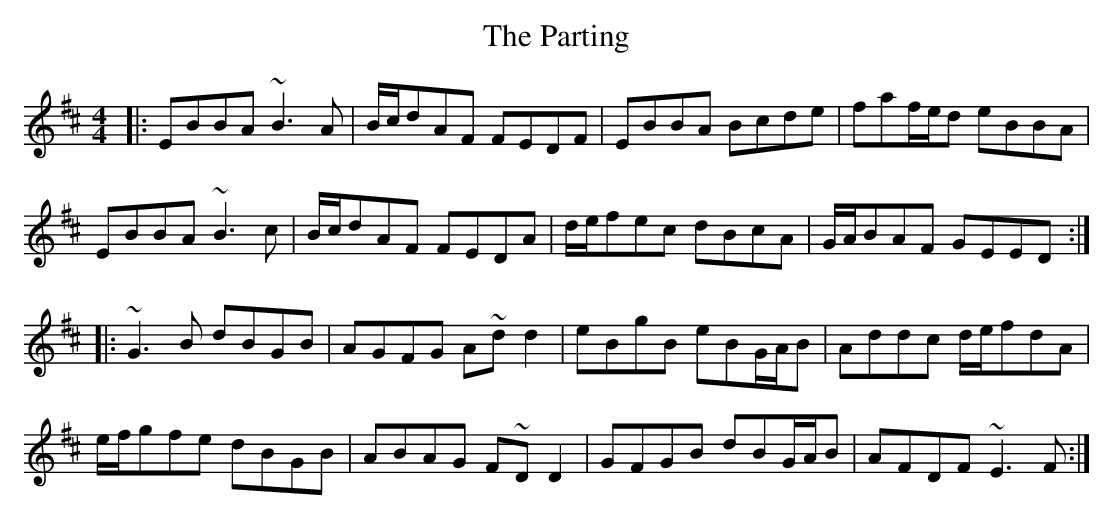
X:1
T: The Parting
M: 4/4
L: 1/8
K: Edor
|:EBBA ~B3A|B/c/dAF FEDF|EBBA Bcde|faf/e/d eBBA|
EBBA ~B3c|B/c/dAF FEDA|d/e/fec dBcA|G/A/BAF GEED:|
|:~G3B dBGB|AGFG A~dd2|eBgB eBG/A/B|Addc d/e/fdA|
e/f/gfe dBGB|ABAG F~DD2|GFGB dBG/A/B|AFDF ~E3F:|
